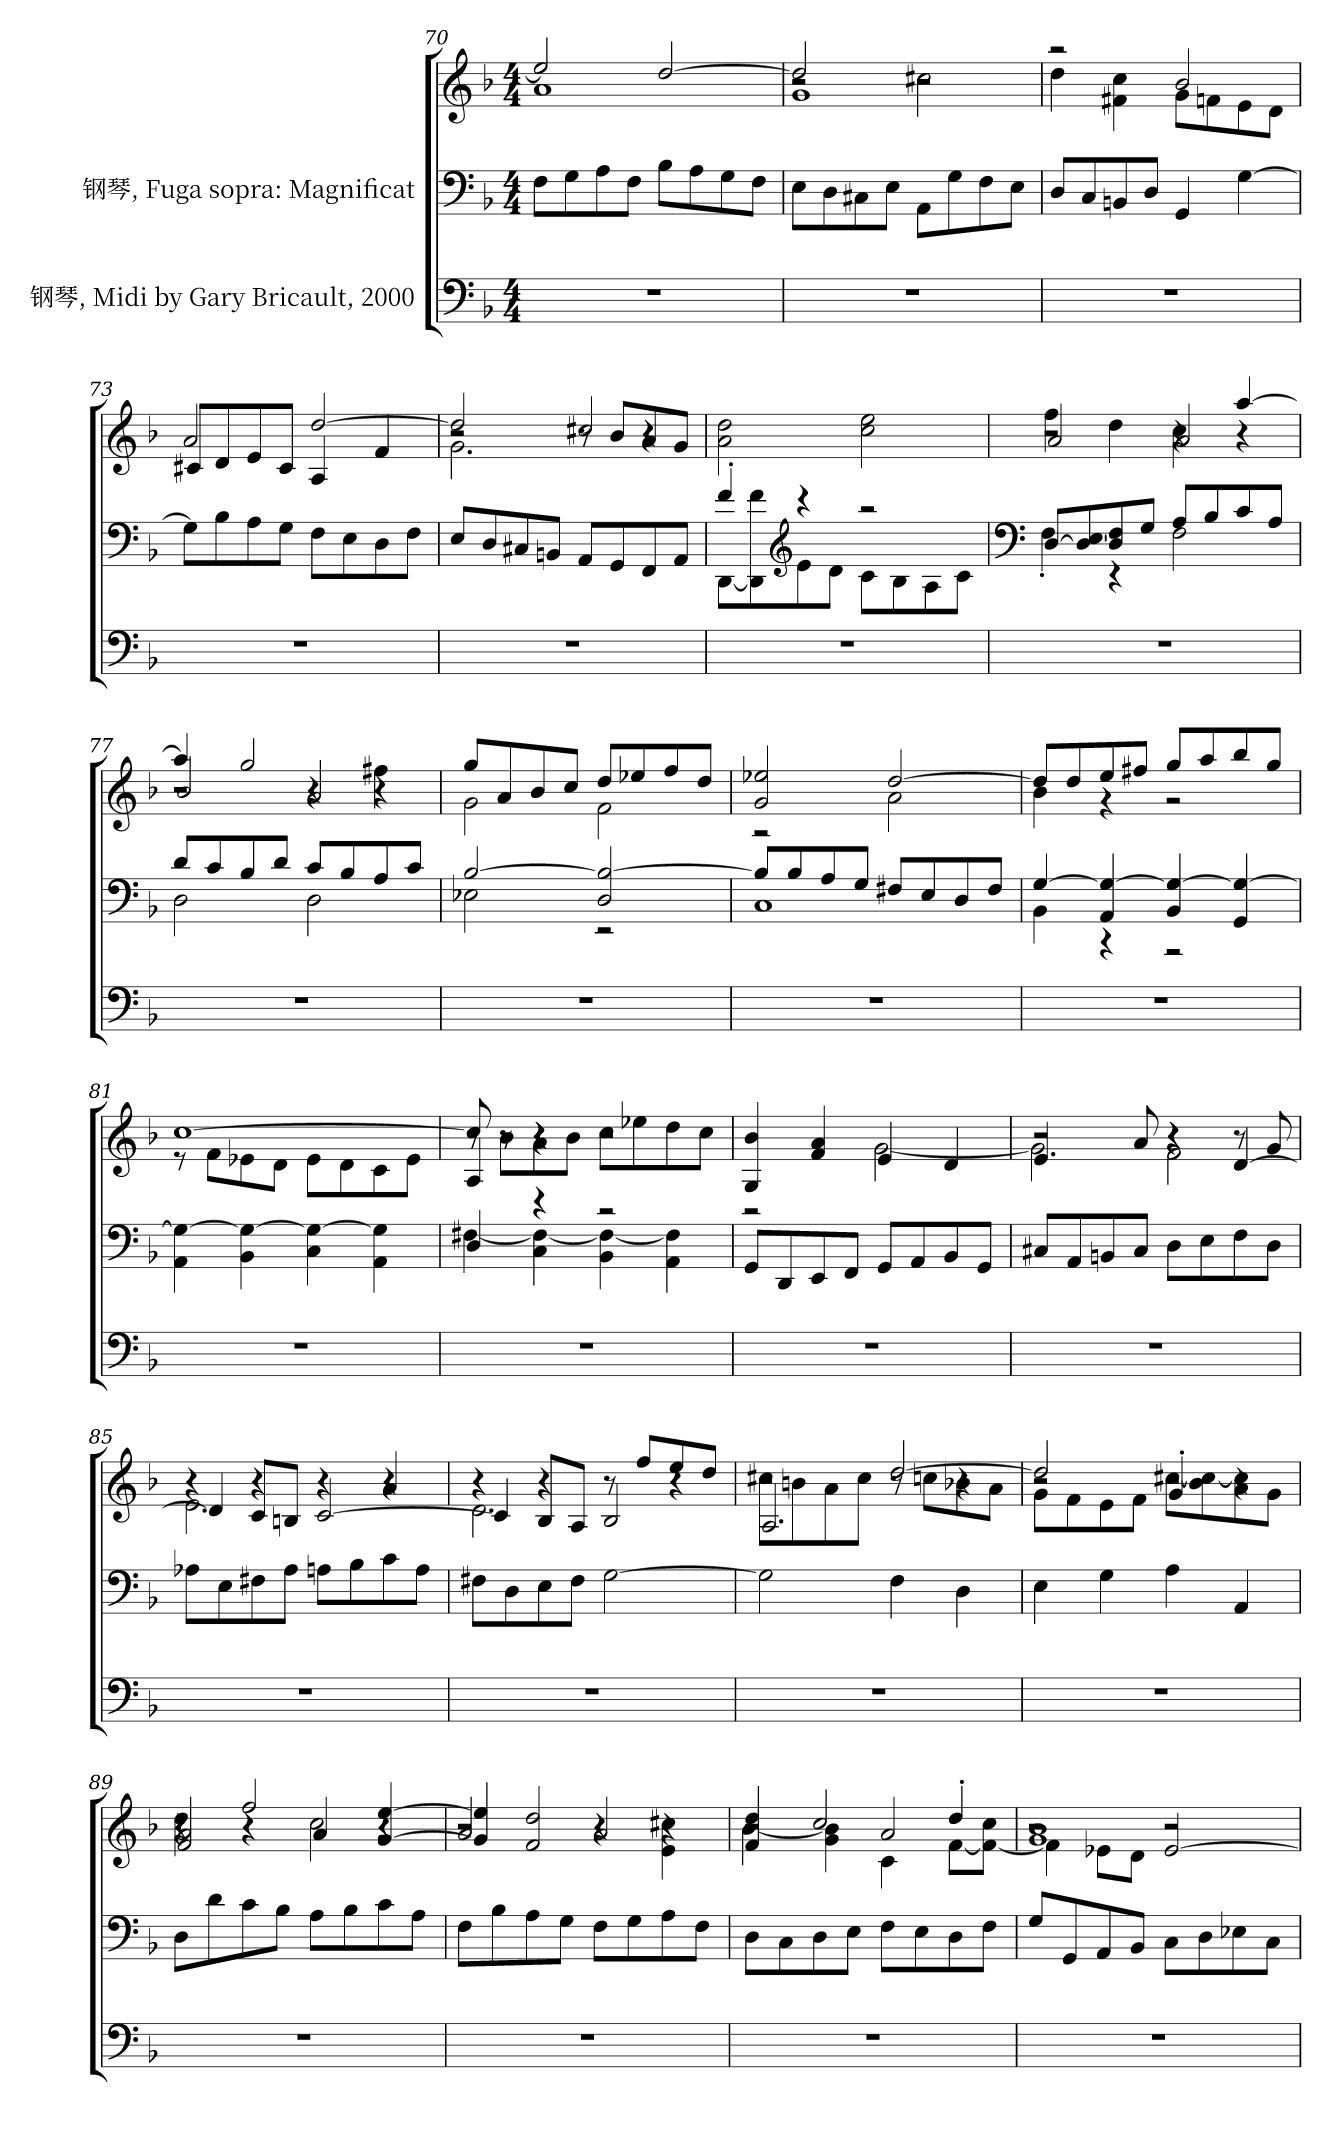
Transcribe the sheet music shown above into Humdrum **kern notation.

**kern	**kern	**kern
*part2	*part1	*part1
*staff3	*staff2	*staff1
*I"钢琴, Midi by Gary Bricault, 2000	*I"钢琴, Fuga sopra: Magnificat	*
*clefF4	*clefF4	*clefG2
*k[b-]	*k[b-]	*k[b-]
*M4/4	*M4/4	*M4/4
=70	=70	=70
*	*	*^
1r	8F\L	2ee/]	1a
.	8G\	.	.
.	8A\	.	.
.	8F\J	.	.
.	8B-\L	[2dd/	.
.	8A\	.	.
.	8G\	.	.
.	8F\J	.	.
=71	=71	=71	=71
*	*	*	*^
1r	8E\L	2dd/]	2r	1g
.	8D\	.	.	.
.	8C#X\	.	.	.
.	8E\J	.	.	.
.	8AA\L	2r	2cc#X\	.
.	8G\	.	.	.
.	8F\	.	.	.
.	8E\J	.	.	.
*	*	*	*v	*v
!!LO:LB:g=z
=72	=72	=72	=72
1r	8D/L	2r	4dd\
.	8C/	.	.
.	8BBn/	.	4f#X\ 4cc\
.	8D/J	.	.
.	4GG/	2b-/	8g\L
.	.	.	8fn\
.	[4G\	.	8e\
.	.	.	8d\J
=73	=73	=73	=73
1r	8G\L]	2a/	8c#X/L
.	8B-\	.	8d/
.	8A\	.	8e/
.	8G\J	.	8c#/J
.	8F\L	[2dd/	4A/
.	8E\	.	.
.	8D\	.	4f/
.	8F\J	.	.
=74	=74	=74	=74
*	*	*	*^
1r	8E/L	2dd/]	2.g\	2r
.	8D/	.	.	.
.	8C#X/	.	.	.
.	8BBn/J	.	.	.
.	8AA/L	2cc#X/	.	8r
.	8GG/	.	.	8b-/L
.	8FF/	.	4r	8a/
.	8AA/J	.	.	8g/J
*	*	*v	*v	*v
=75	=75	=75
*	*^	*
1r	4f'/	[8DD\L	2a\ 2dd\
.	.	8DD\] 8f\	.
*	*clefG2	*	*
.	4r	8e\	.
.	.	8d\J	.
.	2r	8c\L	2cc\ 2ee\
.	.	8B-\	.
.	.	8A\	.
.	.	8c\J	.
!!LO:PB:g=z
=76	=76	=76	=76
*	*clefF4	*	*
*	*	*	*^
*	*	*	*	*^
1r	[8D/L	4F'\	2r	4ff\	2a/
.	8D/_ 8E/	.	.	.	.
.	8D/] 8F/	4r	.	4dd\	.
.	8G/J	.	.	.	.
.	8A/L	2F\	4r	4cc\	2a/
.	8B-/	.	.	.	.
.	8c/	.	[4aa/	4r	.
.	8A/J	.	.	.	.
=77	=77	=77	=77	=77	=77
1r	8d/L	2D\	4aa/]	2r	2b-/
.	8c/	.	.	.	.
.	8B-/	.	2gg/	.	.
.	8d/J	.	.	.	.
.	8c/L	2D\	.	4r	2a/
.	8B-/	.	.	.	.
.	8A/	.	4r	4ff#X\	.
.	8c/J	.	.	.	.
*	*	*	*	*v	*v
=78	=78	=78	=78	=78
1r	[2B-/	2E-X\	8gg/L	2g\
.	.	.	8a/	.
.	.	.	8b-/	.
.	.	.	8cc/J	.
.	2D/ 2B-/_	2r	8dd/L	2f\
.	.	.	8ee-X/	.
.	.	.	8ff/	.
.	.	.	8dd/J	.
=79	=79	=79	=79	=79
1r	8B-/L]	1C	2g/ 2ee-X/	2r
.	8B-/	.	.	.
.	8A/	.	.	.
.	8G/J	.	.	.
.	8F#X/L	.	[2dd/	2a\
.	8E/	.	.	.
.	8D/	.	.	.
.	8F#/J	.	.	.
!!LO:LB:g=z	!!
=80	=80	=80	=80	=80
1r	[4G/	4BB-\	8dd/L]	4b-\
.	.	.	8dd/	.
.	4AA/ 4G/_	4r	8ee/	4r
.	.	.	8ff#X/J	.
.	4BB-/ 4G/_	2r	8gg/L	2r
.	.	.	8aa/	.
.	4GG/ 4G/_	.	8bb-/	.
.	.	.	8gg/J	.
*	*v	*v	*	*
=81	=81	=81	=81
1r	4AA\ 4G\_	[1cc	8r
.	.	.	8f\L
.	4BB-\ 4G\_	.	8e-X\
.	.	.	8d\J
.	4C\ 4G\_	.	8e-\L
.	.	.	8d\
.	4AA\ 4G\]	.	8c\
.	.	.	8e-\J
=82	=82	=82	=82
*	*^	*	*^
1r	4D/	[4F#X\	8cc/]	8r	4A/
.	.	.	8r	8b-\L	.
.	4r	4C\ 4F#\_	4r	8a\	4r
.	.	.	.	8b-\J	.
.	2r	4BB-\ 4F#\_	2r	8cc\L	2r
.	.	.	.	8ee-X\	.
.	.	4AA\ 4F#\]	.	8dd\	.
.	.	.	.	8cc\J	.
*	*v	*v	*	*	*
*	*	*	*v	*v
=83	=83	=83	=83
1r	8GG/L	4G/ 4b-/	2r
.	8DD/	.	.
.	8EE/	4f/ 4a/	.
.	8FF/J	.	.
.	8GG/L	4e/	[2g\
.	8AA/	.	.
.	8BB-/	4d/	.
.	8GG/J	.	.
!!LO:LB:g=z
=84	=84	=84	=84
*	*	*	*^
1r	8C#X/L	4.e/	2g\]	2r
.	8AA/	.	.	.
.	8BBn/	.	.	.
.	8C#/J	8a/	.	.
.	8D\L	4r	2f\	4r
.	8E\	.	.	.
.	8F\	8r	.	[4d/
.	8D\J	8g/	.	.
=85	=85	=85	=85	=85
1r	8A-X\L	4r	2.e\	4d/]
.	8E\	.	.	.
.	8F#X\	8c/L	.	4r
.	8A-\J	8Bn/J	.	.
.	8An\L	4r	.	[2c/
.	8B-\	.	.	.
.	8c\	4a/	4r	.
.	8A\J	.	.	.
=86	=86	=86	=86	=86
1r	8F#X\L	4r	2.d\	4c/]
.	8D\	.	.	.
.	8E\	8B-/L	.	4r
.	8F#\J	8A/J	.	.
.	[2G\	8r	.	2B-/
.	.	8ff/L	.	.
.	.	8ee/	4r	.
.	.	8dd/J	.	.
=87	=87	=87	=87	=87
1r	2G\]	2r	8cc#X\L	2.A/
.	.	.	8bn\	.
.	.	.	8a\	.
.	.	.	8cc#\J	.
.	4F\	[2dd/	8r	.
.	.	.	8ccn\L	.
.	4D\	.	8b-X\	4r
.	.	.	8a\J	.
!!LO:LB:g=z	!!	!!
=88	=88	=88	=88	=88
1r	4E\	2dd/]	8g\L	2r
.	.	.	8f\	.
.	4G\	.	8e\	.
.	.	.	8f\J	.
.	4A\	2r	[8cc#X\L	4g'/
.	.	.	8b-\ 8cc#\_	.
.	4AA/	.	8a\ 8cc#\]	4r
.	.	.	8g\J	.
=89	=89	=89	=89	=89
1r	8D\L	4r	4dd\	2f/ 2a/
.	8d\	.	.	.
.	8c\	2ff/	4r	.
.	8B-\J	.	.	.
.	8A\L	.	2cc\	4a/
.	8B-\	.	.	.
.	8c\	4r	.	[4g/ [4ee/
.	8A\J	.	.	.
=90	=90	=90	=90	=90
1r	8F\L	2a/	2r	4g/] 4ee/]
.	8B-\	.	.	.
.	8A\	.	.	2f/ 2dd/
.	8G\J	.	.	.
.	8F\L	2a/	4r	.
.	8G\	.	.	.
.	8A\	.	4e\ 4cc#X\	4r
.	8F\J	.	.	.
=91	=91	=91	=91	=91
1r	8D\L	4f/ 4dd/	[4b-\	2r
.	8C\	.	.	.
.	8D\	2cc/	4g\ 4b-\]	.
.	8E\J	.	.	.
.	8F\L	.	4c\	2a/
.	8E\	.	.	.
.	8D\	4dd'/	[8f\L	.
.	8F\J	.	8f\_ 8cc\J	.
!!LO:PB:g=z	!!	!!
=92	=92	=92	=92	=92
1r	8G/L	1g 1b-	4f\]	2r
.	8GG/	.	.	.
.	8AA/	.	8e-X\L	.
.	8BB-/J	.	8d\J	.
.	8C\L	.	2r	[2e-/
.	8D\	.	.	.
.	8E-X\	.	.	.
.	8C\J	.	.	.
*	*	*v	*v	*v
=	=	=
*-	*-	*-
